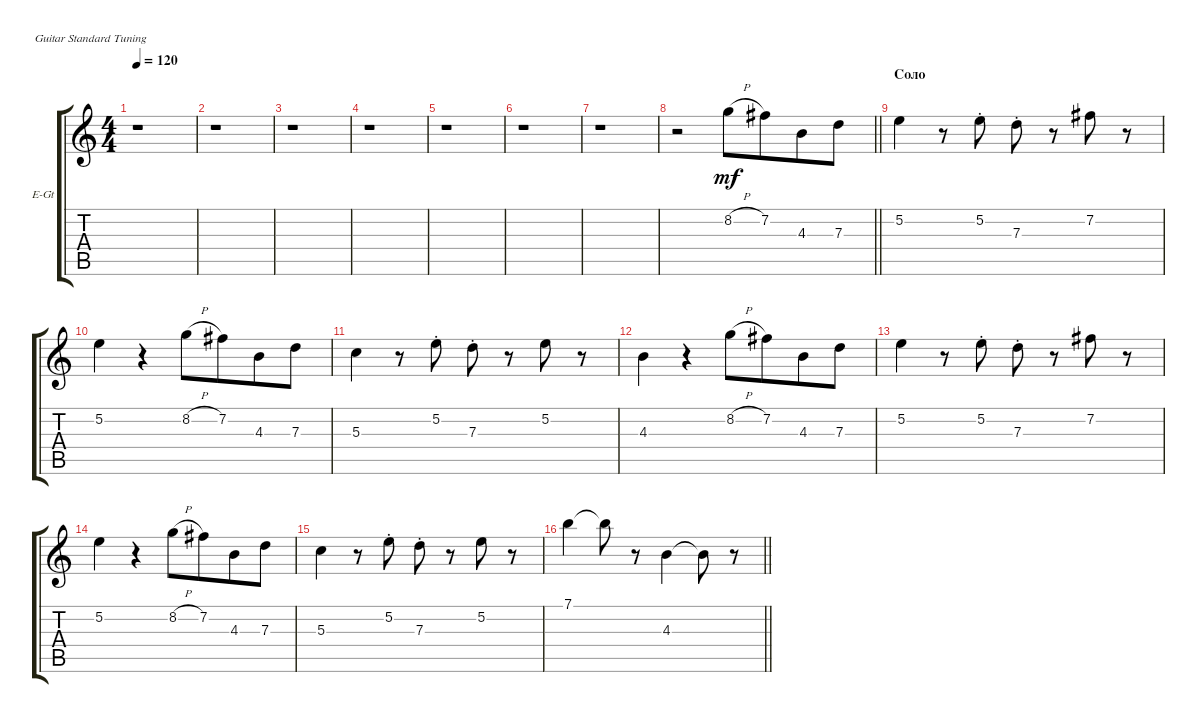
\bracketExtendMode groupsimilarinstruments
\firstSystemTrackNameOrientation horizontal
\otherSystemsTrackNameOrientation horizontal
\track ("Гитара 3" "E-Gt") {instrument overdrivenguitar}
\staff {score tabs}
\tuning (E4 B3 G3 D3 A2 E2)
\ts (4 4)
\tempo 120
\clef g2
\ks c
r.1{dy mp} |
r.1 |
r.1 |
r.1 |
r.1 |
r.1 |
r.1 |
\barLineRight lightlight
r.2 8.2{h}.8{dy mf} 7.2.8{beam merge} 4.3.8 7.3.8 |
\section ("" "Соло")
5.2.4 r.8 5.2{st}.8 7.3{st}.8 r.8 7.2.8 r.8 |
5.2.4 r.4 8.2{h}.8 7.2.8{beam merge} 4.3.8 7.3.8 |
5.3.4 r.8 5.2{st}.8 7.3{st}.8 r.8 5.2.8 r.8 |
4.3.4 r.4 8.2{h}.8 7.2.8{beam merge} 4.3.8 7.3.8 |
5.2.4 r.8 5.2{st}.8 7.3{st}.8 r.8 7.2.8 r.8 |
5.2.4 r.4 8.2{h}.8 7.2.8{beam merge} 4.3.8 7.3.8 |
5.3.4 r.8 5.2{st}.8 7.3{st}.8 r.8 5.2.8 r.8 |
\barLineRight lightlight
7.1.4 7.1{t}.8 r.8 4.3.4 4.3{t}.8 r.8
